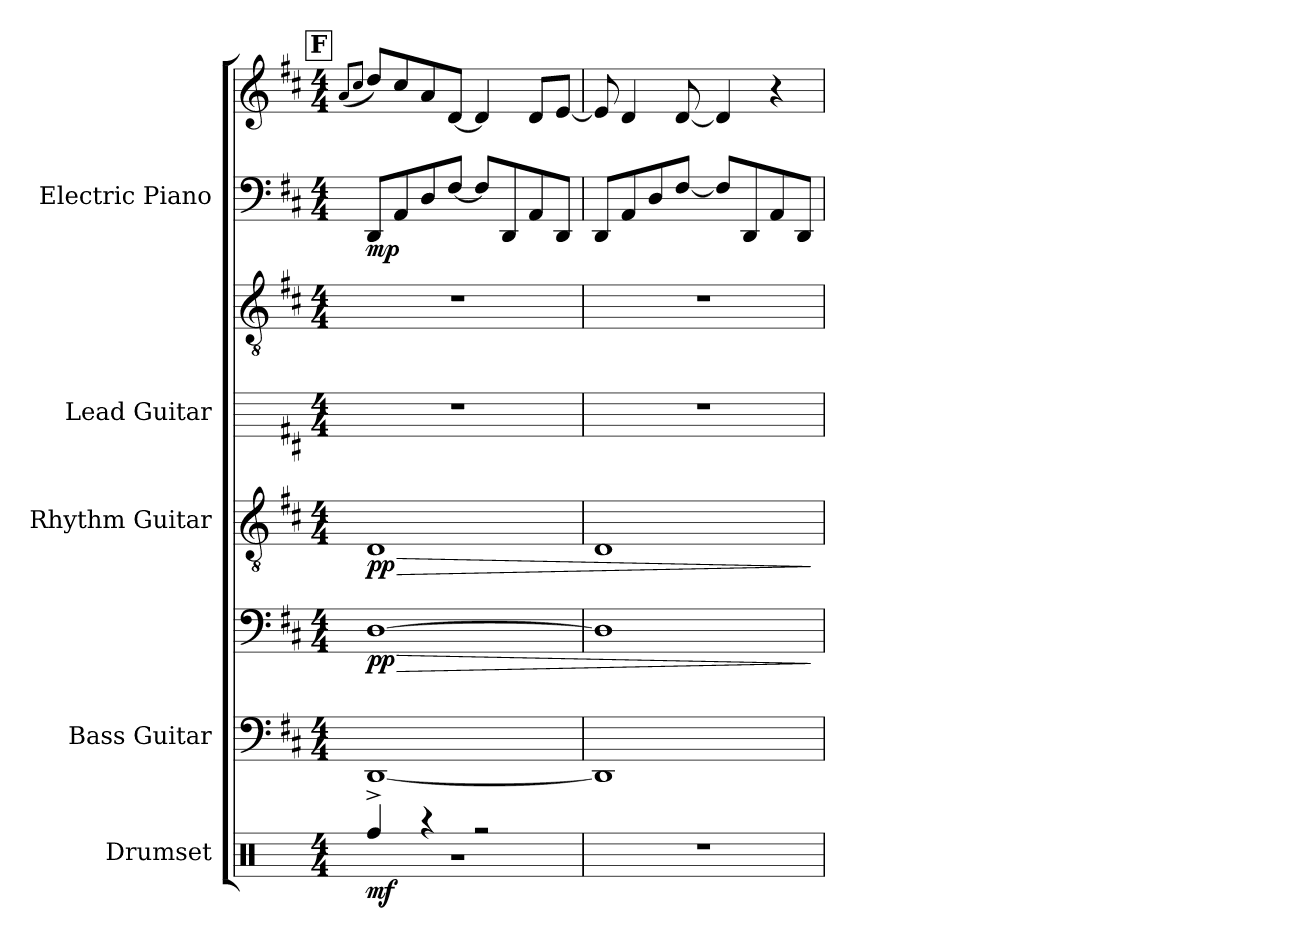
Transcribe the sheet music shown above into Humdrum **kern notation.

**kern	**dynam	**kern	**kern	**dynam	**kern	**dynam	**kern	**kern	**kern	**kern	**dynam
*part5	*part5	*part4	*part4	*part4	*part3	*part3	*part2	*part2	*part1	*part1	*part1
*staff8	*staff8	*staff7	*staff6	*staff6/7	*staff5	*staff5	*staff4	*staff3	*staff2	*staff1	*staff1/2
*I"Drumset	*	*I"Bass Guitar	*	*	*I"Rhythm Guitar	*	*I"Lead Guitar	*	*I"Electric Piano	*	*
*I'D. Set	*	*I'B. Guit.	*	*	*I'Rh. Guit.	*	*I'Ld. Guit.	*	*I'El. Pno.	*	*
*clefX	*	*	*clefF4	*	*clefGv2	*	*	*clefGv2	*clefF4	*clefG2	*
*	*	*ITrd7c12	*ITrd7c12	*	*	*	*	*	*	*	*
*k[]	*	*k[f#c#]	*k[f#c#]	*	*k[f#c#]	*	*k[f#c#]	*k[f#c#]	*k[f#c#]	*k[f#c#]	*
*M4/4	*	*M4/4	*M4/4	*	*M4/4	*	*M4/4	*M4/4	*M4/4	*M4/4	*
*MM96	*	*MM96	*MM96	*	*MM96	*	*MM96	*MM96	*MM96	*MM96	*
!!LO:REH:place=s1:a:B:fs=14:t=F
=53	=53	=53	=53	=53	=53	=53	=53	=53	=53	=53	=53
.	.	.	.	.	.	.	.	.	.	(<8qa/L	.
.	.	.	.	.	.	.	.	.	.	8qcc#/J	.
!LO:N:head=diamond	!LO:DY:b	!	!	!LO:HP:b	!	!LO:HP:b	!	!	!	!	!
*^	*	*	*	*	*	*	*	*	*	*	*
!	!	!	!	!	!LO:DY:n=1:b	!	!LO:DY:n=1:b	!	!	!	!	!LO:DY:b=2
4Rff^/	1r	mf	[1DDD	[1DD	> pp	[1D [1Ayy [1dyy	> pp	1r	1r	8DD/L	8dd/L)	mp
.	.	.	.	.	.	.	.	.	.	8AA/	8cc#/	.
4r	.	.	.	.	.	.	.	.	.	8D/	8a/	.
.	.	.	.	.	.	.	.	.	.	[8F#/J	[8d/J	.
2r	.	.	.	.	.	.	.	.	.	8F#/L]	4d/]	.
.	.	.	.	.	.	.	.	.	.	8DD/	.	.
.	.	.	.	.	.	.	.	.	.	8AA/	8d/L	.
.	.	.	.	.	.	.	.	.	.	8DD/J	[8e/J	.
*v	*v	*	*	*	*	*	*	*	*	*	*	*
=54	=54	=54	=54	=54	=54	=54	=54	=54	=54	=54	=54
1r	.	1DDD]	1DD]	.	1D] 1Ayy] 1dyy]	.	1r	1r	8DD/L	8e/]	.
.	.	.	.	.	.	.	.	.	8AA/	4d/	.
.	.	.	.	.	.	.	.	.	8D/	.	.
.	.	.	.	.	.	.	.	.	[8F#/J	[8d/	.
.	.	.	.	.	.	.	.	.	8F#/L]	4d/]	.
.	.	.	.	.	.	.	.	.	8DD/	.	.
.	.	.	.	.	.	.	.	.	8AA/	4r	.
.	.	.	.	.	.	.	.	.	8DD/J	.	.
.	.	.	.	]	.	]	.	.	.	.	.
=	=	=	=	=	=	=	=	=	=	=	=
*-	*-	*-	*-	*-	*-	*-	*-	*-	*-	*-	*-
